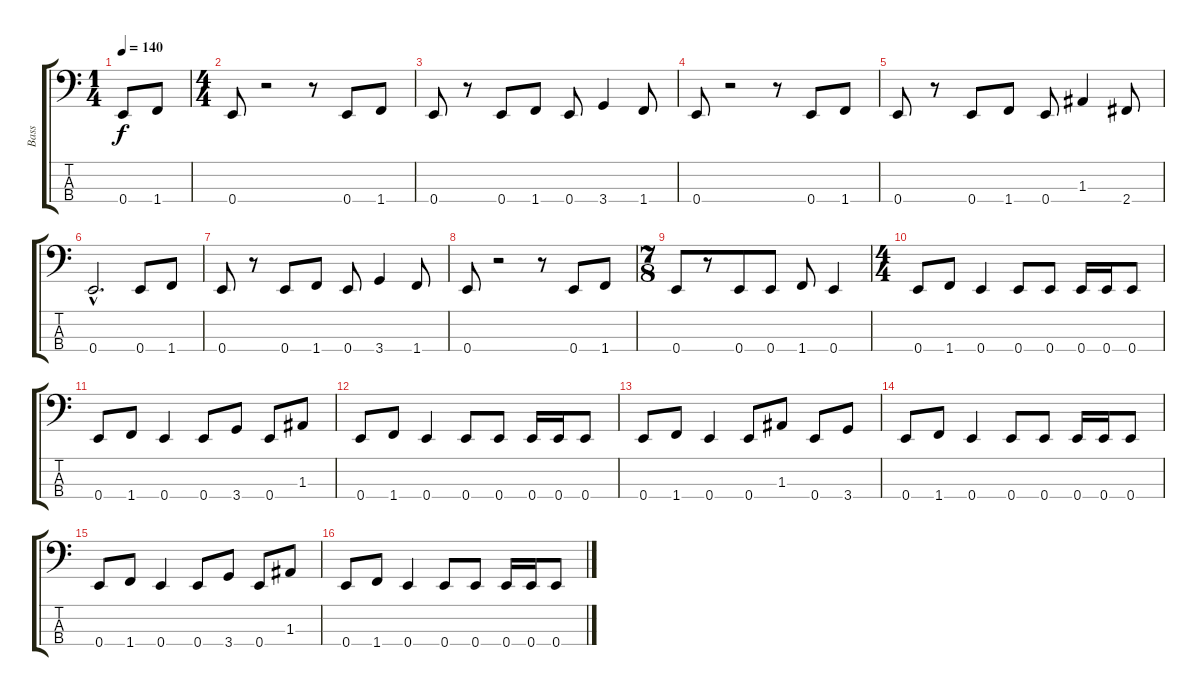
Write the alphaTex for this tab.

\track ("Bass" "Bass") {instrument electricbasspick}
\staff {score tabs}
\tuning (G2 D2 A1 E1) {hide}
\ts (1 4)
\tempo 140
\clef f4
\ks c
0.4.8{dy f instrument electricbasspick} 1.4.8 |
\ts (4 4)
0.4.8 r.2 r.8 0.4.8 1.4.8 |
0.4.8 r.8 0.4.8 1.4.8 0.4.8 3.4.4 1.4.8 |
0.4.8 r.2 r.8 0.4.8 1.4.8 |
0.4.8 r.8 0.4.8 1.4.8 0.4.8 1.3.4 2.4.8 |
0.4{hac}.2{d} 0.4.8 1.4.8 |
0.4.8 r.8 0.4.8 1.4.8 0.4.8 3.4.4 1.4.8 |
0.4.8 r.2 r.8 0.4.8 1.4.8 |
\ts (7 8)
0.4.8 r.8 0.4.8 0.4.8 1.4.8 0.4.4 |
\ts (4 4)
0.4.8 1.4.8 0.4.4 0.4.8 0.4.8 0.4.16 0.4.16 0.4.8 |
0.4.8 1.4.8 0.4.4 0.4.8 3.4.8 0.4.8 1.3.8 |
0.4.8 1.4.8 0.4.4 0.4.8 0.4.8 0.4.16 0.4.16 0.4.8 |
0.4.8 1.4.8 0.4.4 0.4.8 1.3.8 0.4.8 3.4.8 |
0.4.8 1.4.8 0.4.4 0.4.8 0.4.8 0.4.16 0.4.16 0.4.8 |
0.4.8 1.4.8 0.4.4 0.4.8 3.4.8 0.4.8 1.3.8 |
0.4.8 1.4.8 0.4.4 0.4.8 0.4.8 0.4.16 0.4.16 0.4.8
